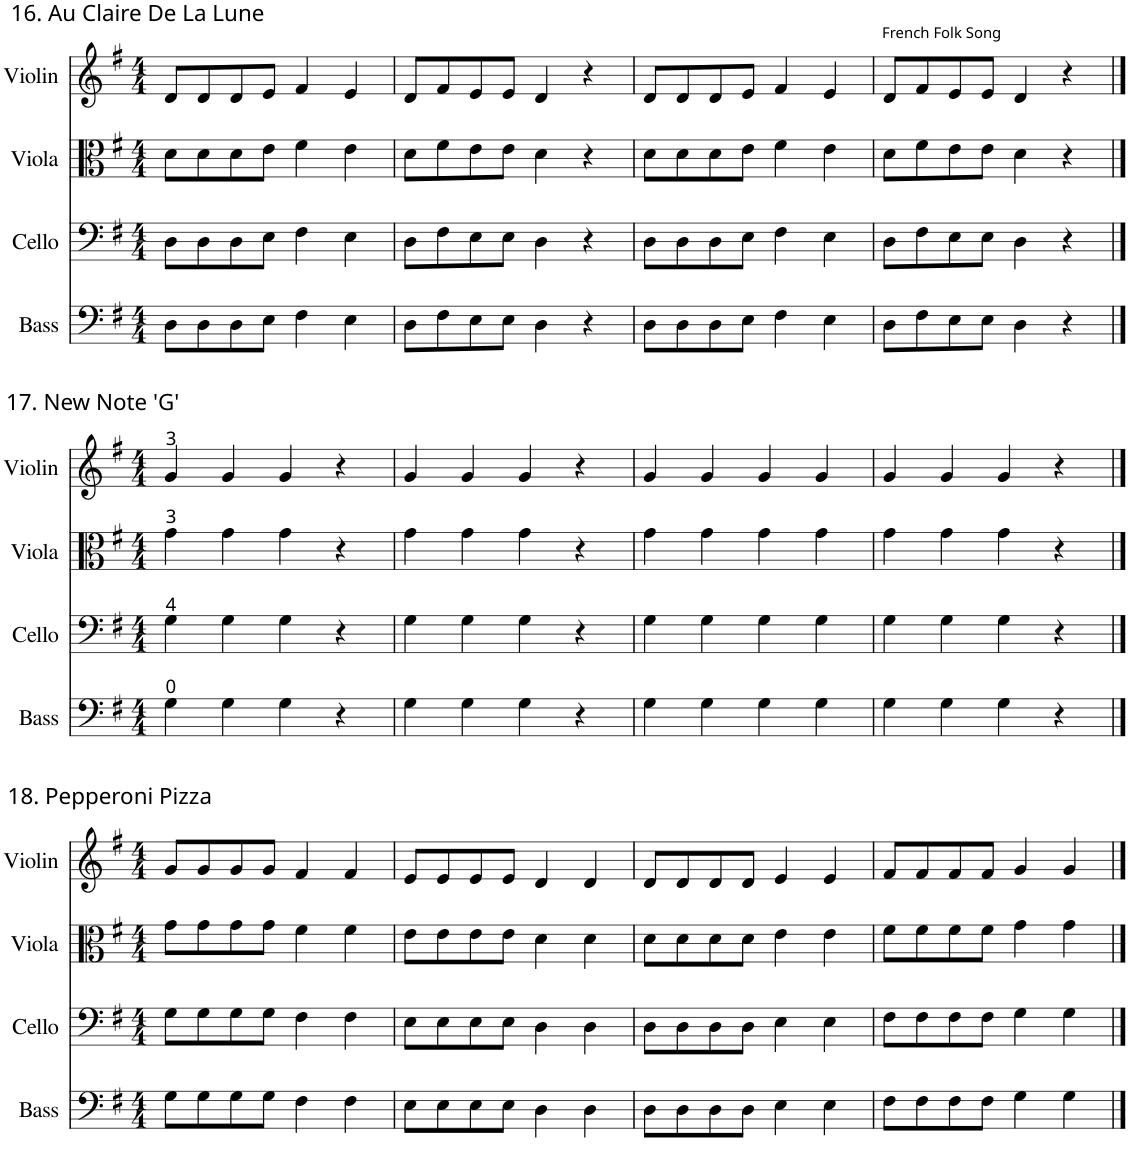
**kern	**kern	**kern	**kern
*part4	*part3	*part2	*part1
*staff4	*staff3	*staff2	*staff1
*I"Bass	*I"Cello	*I"Viola	*I"Violin
*I'Bass	*I'Cello	*I'Vla.	*I'Violin
!!LO:PB:g=z
*clefF4	*clefF4	*clefC3	*clefG2
*Trd7c12	*	*	*
*k[f#]	*k[f#]	*k[f#]	*k[f#]
*M4/4	*M4/4	*M4/4	*M4/4
=1	=1	=1	=1
!	!	!	!LO:TX:a:t=16. Au Claire De La Lune
8D\L	8D\L	8d\L	8d/L
8D\	8D\	8d\	8d/
8D\	8D\	8d\	8d/
8E\J	8E\J	8e\J	8e/J
4F#\	4F#\	4f#\	4f#/
4E\	4E\	4e\	4e/
=2	=2	=2	=2
8D\L	8D\L	8d\L	8d/L
8F#\	8F#\	8f#\	8f#/
8E\	8E\	8e\	8e/
8E\J	8E\J	8e\J	8e/J
4D\	4D\	4d\	4d/
4r	4r	4r	4r
=3	=3	=3	=3
8D\L	8D\L	8d\L	8d/L
8D\	8D\	8d\	8d/
8D\	8D\	8d\	8d/
8E\J	8E\J	8e\J	8e/J
4F#\	4F#\	4f#\	4f#/
4E\	4E\	4e\	4e/
=4	=4	=4	=4
!	!	!	!LO:TX:a:t=French Folk Song
8D\L	8D\L	8d\L	8d/L
8F#\	8F#\	8f#\	8f#/
8E\	8E\	8e\	8e/
8E\J	8E\J	8e\J	8e/J
4D\	4D\	4d\	4d/
4r	4r	4r	4r
!!LO:LB:g=z
==1	==1	==1	==1
*M4/4	*M4/4	*M4/4	*M4/4
!	!	!	!LO:TX:a:t=17. New Note 'G'
4G\	4G\	4g\	4g/
4G\	4G\	4g\	4g/
4G\	4G\	4g\	4g/
4r	4r	4r	4r
=2	=2	=2	=2
4G\	4G\	4g\	4g/
4G\	4G\	4g\	4g/
4G\	4G\	4g\	4g/
4r	4r	4r	4r
=3	=3	=3	=3
4G\	4G\	4g\	4g/
4G\	4G\	4g\	4g/
4G\	4G\	4g\	4g/
4G\	4G\	4g\	4g/
=4	=4	=4	=4
4G\	4G\	4g\	4g/
4G\	4G\	4g\	4g/
4G\	4G\	4g\	4g/
4r	4r	4r	4r
!!LO:LB:g=z
==1	==1	==1	==1
*M4/4	*M4/4	*M4/4	*M4/4
!	!	!	!LO:TX:a:t=18. Pepperoni Pizza
8G\L	8G\L	8g\L	8g/L
8G\	8G\	8g\	8g/
8G\	8G\	8g\	8g/
8G\J	8G\J	8g\J	8g/J
4F#\	4F#\	4f#\	4f#/
4F#\	4F#\	4f#\	4f#/
=2	=2	=2	=2
8E\L	8E\L	8e\L	8e/L
8E\	8E\	8e\	8e/
8E\	8E\	8e\	8e/
8E\J	8E\J	8e\J	8e/J
4D\	4D\	4d\	4d/
4D\	4D\	4d\	4d/
=3	=3	=3	=3
8D\L	8D\L	8d\L	8d/L
8D\	8D\	8d\	8d/
8D\	8D\	8d\	8d/
8D\J	8D\J	8d\J	8d/J
4E\	4E\	4e\	4e/
4E\	4E\	4e\	4e/
=4	=4	=4	=4
8F#\L	8F#\L	8f#\L	8f#/L
8F#\	8F#\	8f#\	8f#/
8F#\	8F#\	8f#\	8f#/
8F#\J	8F#\J	8f#\J	8f#/J
4G\	4G\	4g\	4g/
4G\	4G\	4g\	4g/
==	==	==	==
*-	*-	*-	*-
